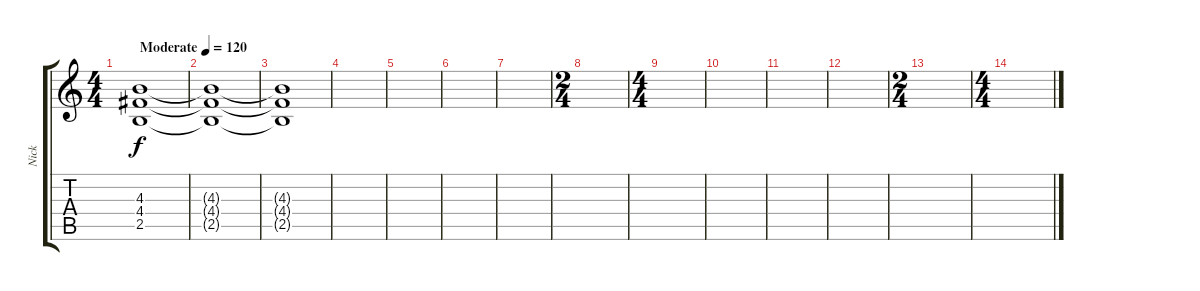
\track ("Nick" "Nick") {instrument distortionguitar}
\staff {score tabs}
\tuning (E4 B3 G3 D3 A2 E2) {hide}
\ts (4 4)
\tempo (120 "Moderate")
\clef g2
\ks c
(4.3 4.4 2.5).1{dy f instrument distortionguitar} |
(4.3{t} 4.4{t} 2.5{t}).1 |
(4.3{t} 4.4{t} 2.5{t}).1 |
|
|
|
|
\ts (2 4)
|
\ts (4 4)
|
|
|
|
\ts (2 4)
|
\ts (4 4)
